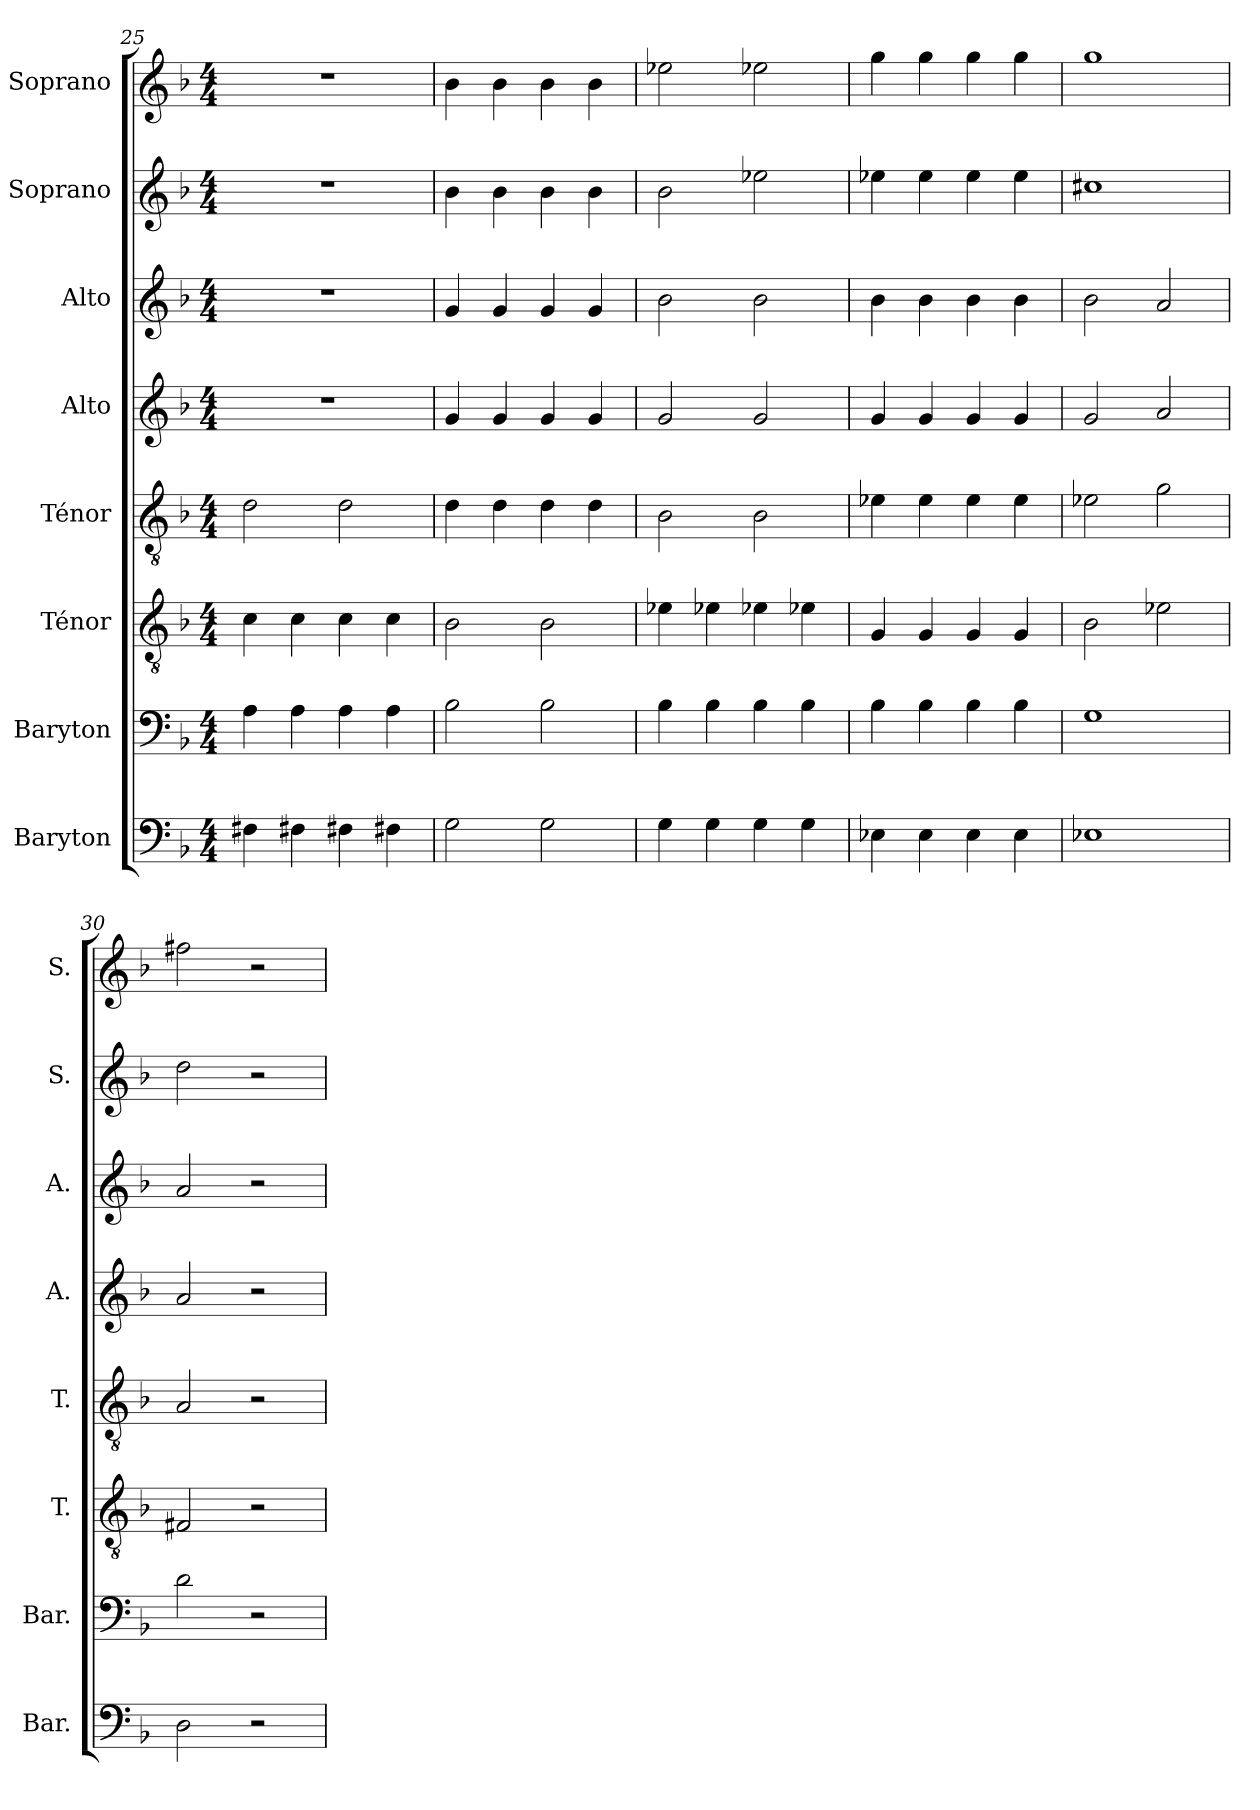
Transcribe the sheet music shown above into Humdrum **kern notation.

**kern	**kern	**kern	**kern	**kern	**kern	**kern	**kern
*part8	*part7	*part6	*part5	*part4	*part3	*part2	*part1
*staff8	*staff7	*staff6	*staff5	*staff4	*staff3	*staff2	*staff1
*I"Baryton	*I"Baryton	*I"Ténor	*I"Ténor	*I"Alto	*I"Alto	*I"Soprano	*I"Soprano
*I'Bar.	*I'Bar.	*I'T.	*I'T.	*I'A.	*I'A.	*I'S.	*I'S.
*clefF4	*clefF4	*clefGv2	*clefGv2	*clefG2	*clefG2	*clefG2	*clefG2
*k[b-]	*k[b-]	*k[b-]	*k[b-]	*k[b-]	*k[b-]	*k[b-]	*k[b-]
*M4/4	*M4/4	*M4/4	*M4/4	*M4/4	*M4/4	*M4/4	*M4/4
=25	=25	=25	=25	=25	=25	=25	=25
4F#X\	4A\	4c\	2d\	1r	1r	1r	1r
4F#X\	4A\	4c\	.	.	.	.	.
4F#X\	4A\	4c\	2d\	.	.	.	.
4F#X\	4A\	4c\	.	.	.	.	.
=26	=26	=26	=26	=26	=26	=26	=26
2G\	2B-\	2B-\	4d\	4g/	4g/	4b-\	4b-\
.	.	.	4d\	4g/	4g/	4b-\	4b-\
2G\	2B-\	2B-\	4d\	4g/	4g/	4b-\	4b-\
.	.	.	4d\	4g/	4g/	4b-\	4b-\
!!LO:PB:g=z
=27	=27	=27	=27	=27	=27	=27	=27
4G\	4B-\	4e-X\	2B-\	2g/	2b-\	2b-\	2ee-X\
4G\	4B-\	4e-X\	.	.	.	.	.
4G\	4B-\	4e-X\	2B-\	2g/	2b-\	2ee-X\	2ee-X\
4G\	4B-\	4e-X\	.	.	.	.	.
=28	=28	=28	=28	=28	=28	=28	=28
4E-X\	4B-\	4G/	4e-X\	4g/	4b-\	4ee-X\	4gg\
4E-\	4B-\	4G/	4e-\	4g/	4b-\	4ee-\	4gg\
4E-\	4B-\	4G/	4e-\	4g/	4b-\	4ee-\	4gg\
4E-\	4B-\	4G/	4e-\	4g/	4b-\	4ee-\	4gg\
=29	=29	=29	=29	=29	=29	=29	=29
1E-X	1G	2B-\	2e-X\	2g/	2b-\	1cc#X	1gg
.	.	2e-X\	2g\	2a/	2a/	.	.
=30	=30	=30	=30	=30	=30	=30	=30
2D\	2d\	2F#X/	2A/	2a/	2a/	2dd\	2ff#X\
2r	2r	2r	2r	2r	2r	2r	2r
=	=	=	=	=	=	=	=
*-	*-	*-	*-	*-	*-	*-	*-
